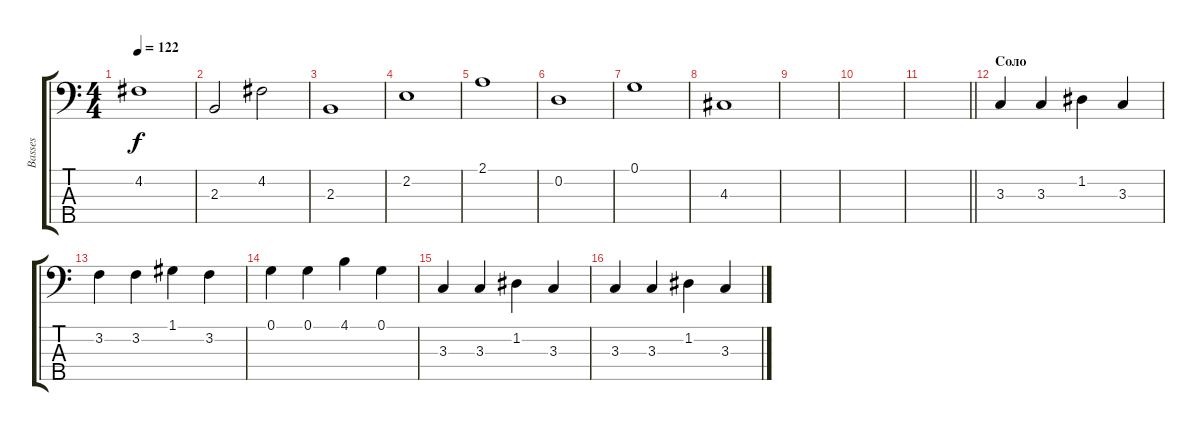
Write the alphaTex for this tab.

\track ("Basses" "Basses") {instrument fretlessbass}
\staff {score tabs}
\tuning (G2 D2 A1 E1 B0) {hide}
\ts (4 4)
\tempo 122
\clef f4
\ks c
4.2.1{dy f} |
2.3.2 4.2.2 |
2.3.1 |
2.2.1 |
2.1.1 |
0.2.1 |
0.1.1 |
4.3.1 |
|
|
\barLineRight lightlight
|
\section ("" "Соло")
3.3.4 3.3.4 1.2.4 3.3.4 |
3.2.4 3.2.4 1.1.4 3.2.4 |
0.1.4 0.1.4 4.1.4 0.1.4 |
3.3.4 3.3.4 1.2.4 3.3.4 |
3.3.4 3.3.4 1.2.4 3.3.4
